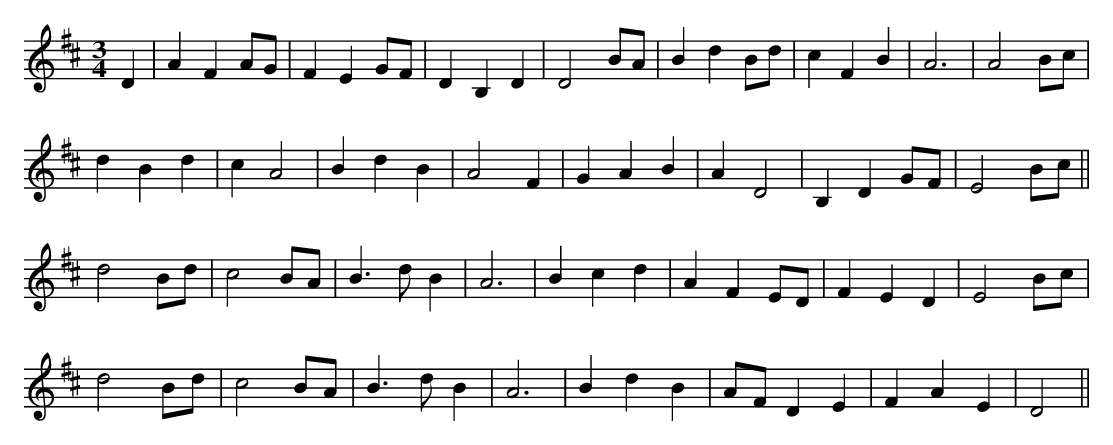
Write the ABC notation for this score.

X:1
M:3/4
K:D
D2|A2F2 AG|F2E2 GF|D2B,2D2|D4 BA|B2 d2 Bd|c2 F2 B2|A6|A4 Bc|
d2 B2 d2|c2 A4|B2 d2 B2|A4 F2|G2 A2 B2|A2 D4|B,2 D2 GF|E4 Bc||
d4 Bd|c4 BA|B3d B2|A6|B2 c2 d2|A2 F2 ED|F2 E2 D2|E4 Bc|
d4 Bd|c4 BA|B3d B2|A6|B2 d2 B2|AF D2 E2|F2 A2 E2|D4||
